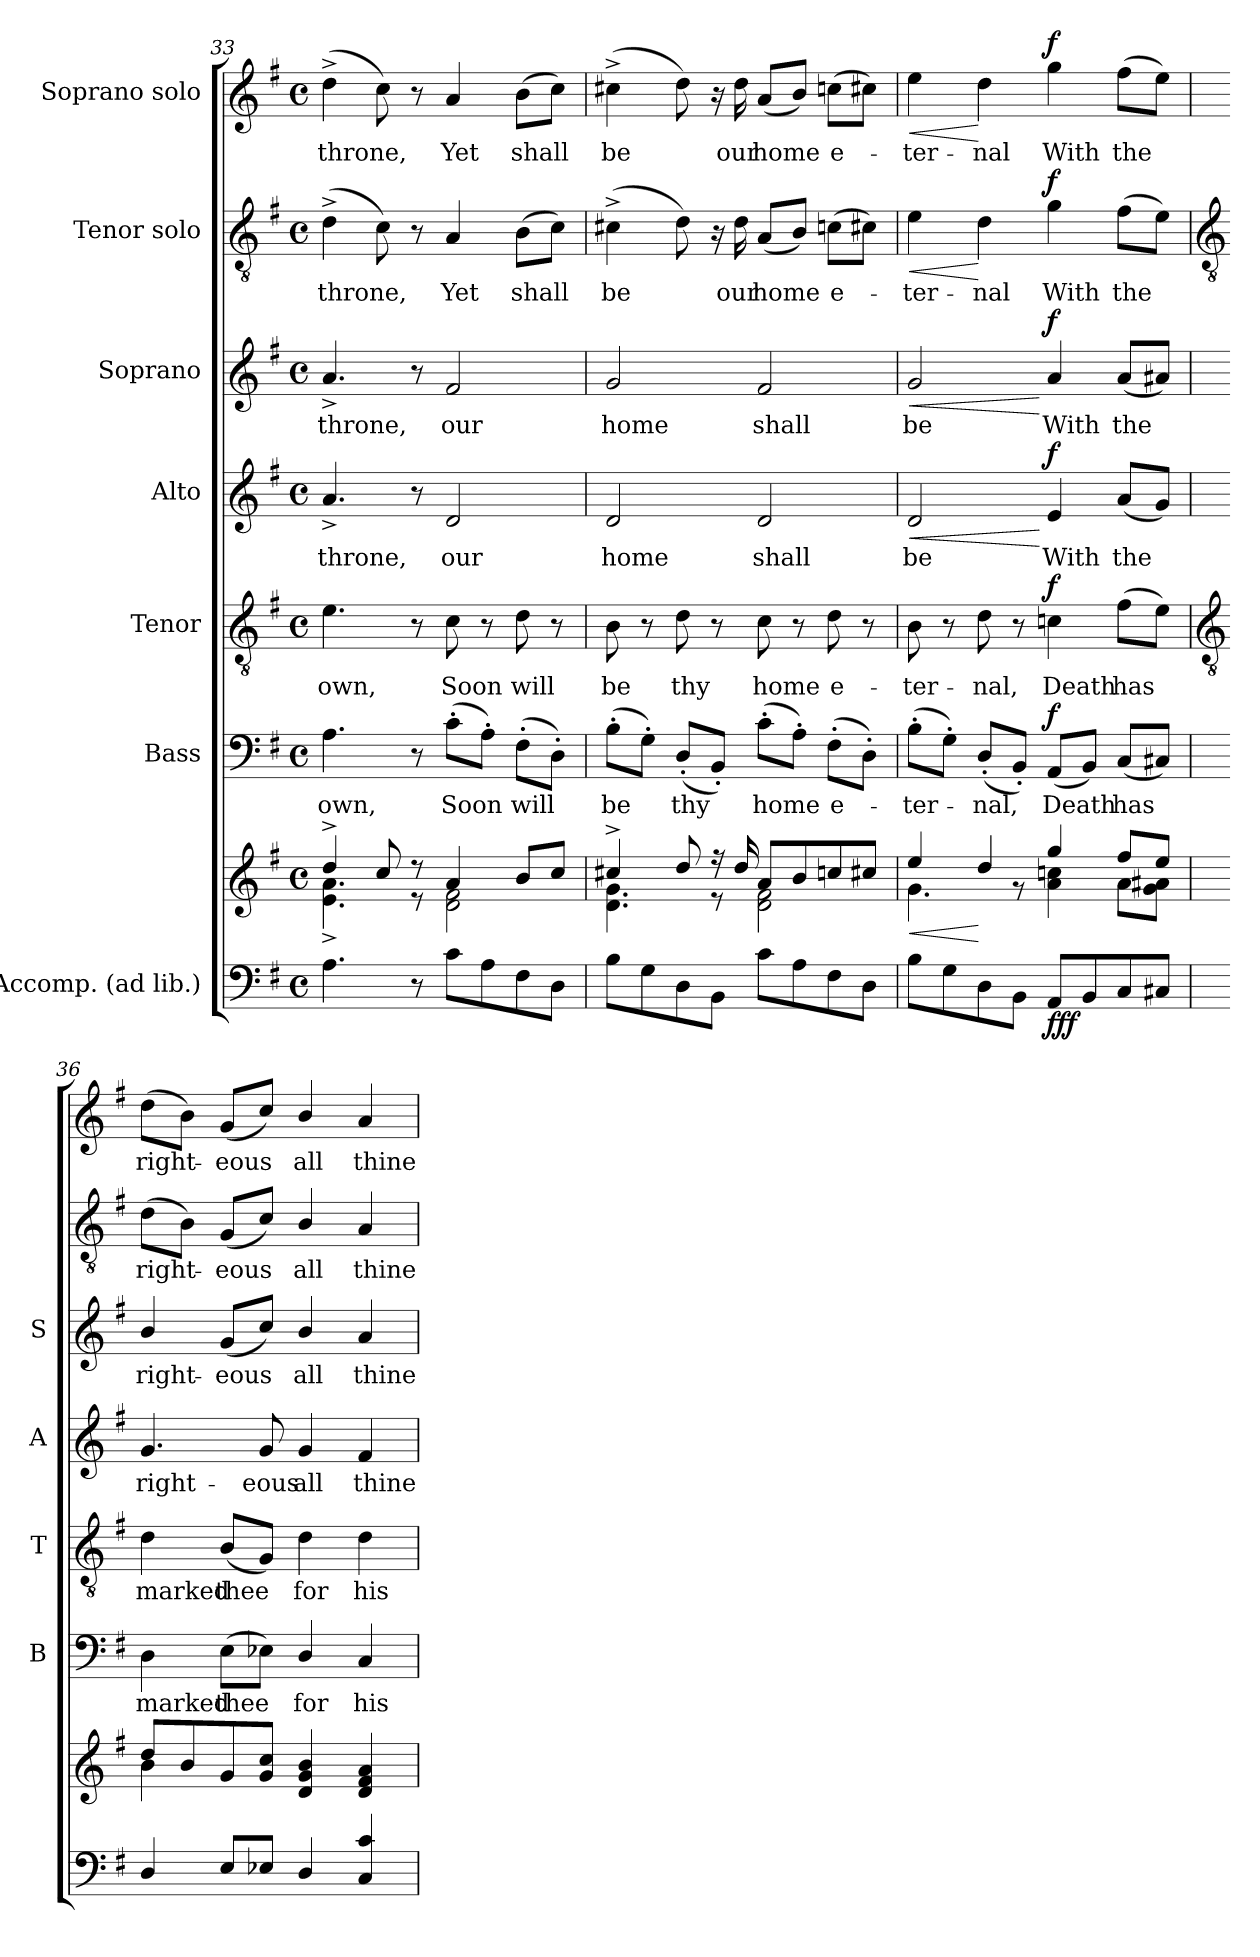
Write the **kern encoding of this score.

**kern	**kern	**dynam	**kern	**text	**dynam	**kern	**text	**dynam	**kern	**text	**dynam	**kern	**text	**dynam	**kern	**text	**dynam	**kern	**text	**dynam
*part7	*part7	*part7	*part6	*part6	*part6	*part5	*part5	*part5	*part4	*part4	*part4	*part3	*part3	*part3	*part2	*part2	*part2	*part1	*part1	*part1
*staff8	*staff7	*staff7/8	*staff6	*staff6	*staff6	*staff5	*staff5	*staff5	*staff4	*staff4	*staff4	*staff3	*staff3	*staff3	*staff2	*staff2	*staff2	*staff1	*staff1	*staff1
*I"Accomp. (ad lib.)	*	*	*I"Bass	*	*	*I"Tenor	*	*	*I"Alto	*	*	*I"Soprano	*	*	*I"Tenor solo	*	*	*I"Soprano solo	*	*
*	*	*	*I'B	*	*	*I'T	*	*	*I'A	*	*	*I'S	*	*	*	*	*	*	*	*
!!LO:LB:g=z
*clefF4	*clefG2	*	*clefF4	*	*	*clefGv2	*	*	*clefG2	*	*	*clefG2	*	*	*clefGv2	*	*	*clefG2	*	*
*k[f#]	*k[f#]	*	*k[f#]	*	*	*k[f#]	*	*	*k[f#]	*	*	*k[f#]	*	*	*k[f#]	*	*	*k[f#]	*	*
*G:	*G:	*	*G:	*	*	*G:	*	*	*G:	*	*	*G:	*	*	*G:	*	*	*G:	*	*
*M4/4	*M4/4	*	*M4/4	*	*	*M4/4	*	*	*M4/4	*	*	*M4/4	*	*	*M4/4	*	*	*M4/4	*	*
*met(c)	*met(c)	*	*met(c)	*	*	*met(c)	*	*	*met(c)	*	*	*met(c)	*	*	*met(c)	*	*	*met(c)	*	*
=33	=33	=33	=33	=33	=33	=33	=33	=33	=33	=33	=33	=33	=33	=33	=33	=33	=33	=33	=33	=33
*	*^	*	*	*	*	*	*	*	*	*	*	*	*	*	*	*	*	*	*	*
!	!	!	!	!	!LO:LY:b	!	!	!LO:LY:b	!	!	!LO:LY:b	!	!	!LO:LY:b	!	!	!LO:LY:b	!	!	!LO:LY:b	!
4.A	4dd^/	4.e\^ 4.a\^	.	4.A	own,	.	4.e	own,	.	4.a^	throne,	.	4.a^	throne,	.	(>4d^	throne,	.	(>4dd^	throne,	.
.	8cc/	.	.	.	.	.	.	.	.	.	.	.	.	.	.	8c)	.	.	8cc)	.	.
8r	8r	8r	.	8r	.	.	8r	.	.	8r	.	.	8r	.	.	8r	.	.	8r	.	.
!	!	!	!	!	!LO:LY:b	!	!	!LO:LY:b	!	!	!LO:LY:b	!	!	!LO:LY:b	!	!	!LO:LY:b	!	!	!LO:LY:b	!
8cL	4a/	2d\ 2f#\	.	(>8c'L	Soon	.	8c	Soon	.	2d	our	.	2f#	our	.	4A	Yet	.	4a	Yet	.
8A	.	.	.	8A'J)	.	.	8r	.	.	.	.	.	.	.	.	.	.	.	.	.	.
!	!	!	!	!	!LO:LY:b	!	!	!LO:LY:b	!	!	!	!	!	!	!	!	!LO:LY:b	!	!	!LO:LY:b	!
8F#	8b/L	.	.	(>8F#'L	will	.	8d	will	.	.	.	.	.	.	.	(>8BL	shall	.	(>8bL	shall	.
8DJ	8cc/J	.	.	8D'J)	.	.	8r	.	.	.	.	.	.	.	.	8cJ)	.	.	8ccJ)	.	.
=34	=34	=34	=34	=34	=34	=34	=34	=34	=34	=34	=34	=34	=34	=34	=34	=34	=34	=34	=34	=34	=34
!	!	!	!	!	!LO:LY:b	!	!	!LO:LY:b	!	!	!LO:LY:b	!	!	!LO:LY:b	!	!	!LO:LY:b	!	!	!LO:LY:b	!
8BL	4cc#X^/	4.d\ 4.g\	.	(>8B'L	be	.	8B	be	.	2d	home	.	2g	home	.	(>4c#X^	be	.	(>4cc#X^	be	.
8G	.	.	.	8G'J)	.	.	8r	.	.	.	.	.	.	.	.	.	.	.	.	.	.
!	!	!	!	!	!LO:LY:b	!	!	!LO:LY:b	!	!	!	!	!	!	!	!	!	!	!	!	!
8D	8dd/	.	.	(<8D'L	thy	.	8d	thy	.	.	.	.	.	.	.	8d)	.	.	8dd)	.	.
8BBJ	16r	8r	.	8BB'J)	.	.	8r	.	.	.	.	.	.	.	.	16r	.	.	16r	.	.
!	!	!	!	!	!	!	!	!	!	!	!	!	!	!	!	!	!LO:LY:b	!	!	!LO:LY:b	!
.	16dd/	.	.	.	.	.	.	.	.	.	.	.	.	.	.	16d	our	.	16dd	our	.
!	!	!	!	!	!LO:LY:b	!	!	!LO:LY:b	!	!	!LO:LY:b	!	!	!LO:LY:b	!	!	!LO:LY:b	!	!	!LO:LY:b	!
8cL	8a/L	2d\ 2f#\	.	(>8c'L	home	.	8c	home	.	2d	shall	.	2f#	shall	.	(<8AL	home	.	(<8aL	home	.
8A	8b/	.	.	8A'J)	.	.	8r	.	.	.	.	.	.	.	.	8BJ)	.	.	8bJ)	.	.
!	!	!	!	!	!LO:LY:b	!	!	!LO:LY:b	!	!	!	!	!	!	!	!	!LO:LY:b	!	!	!LO:LY:b	!
8F#	8ccn/	.	.	(>8F#'L	e-	.	8d	e-	.	.	.	.	.	.	.	(>8cnL	e-	.	(>8ccnL	e-	.
8DJ	8cc#X/J	.	.	8D'J)	.	.	8r	.	.	.	.	.	.	.	.	8c#XJ)	.	.	8cc#XJ)	.	.
=35	=35	=35	=35	=35	=35	=35	=35	=35	=35	=35	=35	=35	=35	=35	=35	=35	=35	=35	=35	=35	=35
!	!	!	!LO:HP:b	!	!LO:LY:b	!	!	!LO:LY:b	!	!	!LO:LY:b	!LO:HP:b	!	!LO:LY:b	!LO:HP:b	!	!LO:LY:b	!LO:HP:b	!	!LO:LY:b	!LO:HP:b
8BL	4ee/	4.g\	<	(>8B'L	ter-	.	8B	-ter-	.	2d	be	<	2g	be	<	4e	ter-	<	4ee	ter-	<
8G	.	.	.	8G'J)	.	.	8r	.	.	.	.	.	.	.	.	.	.	.	.	.	.
!	!	!	!	!	!LO:LY:b	!	!	!LO:LY:b	!	!	!	!	!	!	!	!	!LO:LY:b	!	!	!LO:LY:b	!
8D	4dd/	.	[	(<8D'L	nal,	.	8d	-nal,	.	.	.	.	.	.	.	4d	-nal	[	4dd	-nal	[
8BBJ	.	8r	.	8BB'J)	.	.	8r	.	.	.	.	.	.	.	.	.	.	.	.	.	.
!	!	!	!LO:DY:b=2	!	!LO:LY:b	!	!	!LO:LY:b	!	!	!LO:LY:b	!	!	!LO:LY:b	!	!	!LO:LY:b	!	!	!LO:LY:b	!
!	!	!	!LO:DY:n=1:b	!	!	!	!	!	!	!	!	!	!	!	!	!	!	!	!	!	!
!	!	!	!LO:DY:n=2:b	!	!	!LO:DY:b	!	!	!LO:DY:b	!	!	!LO:DY:n=1:b	!	!	!LO:DY:n=1:b	!	!	!LO:DY:b	!	!	!LO:DY:b
8AAL	4gg/	4a\ 4ccn\	f f f	(<8AAL	Death	f	4cn	Death	f	4e	With	[ f	4a	With	[ f	4g	With	f	4gg	With	f
8BB	.	.	.	8BBJ)	.	.	.	.	.	.	.	.	.	.	.	.	.	.	.	.	.
!	!	!	!	!	!LO:LY:b	!	!	!LO:LY:b	!	!	!LO:LY:b	!	!	!LO:LY:b	!	!	!LO:LY:b	!	!	!LO:LY:b	!
8C	8ff#/L	8a\L	.	(<8CL	has	.	(>8f#L	has	.	(<8aL	the	.	(<8aL	the	.	(>8f#L	the	.	(>8ff#L	the	.
8C#XJ	8ee/J	8g\ 8a#X\J	.	8C#XJ)	.	.	8eJ)	.	.	8gJ)	.	.	8a#XJ)	.	.	8eJ)	.	.	8eeJ)	.	.
!!LO:LB:g=z
=36	=36	=36	=36	=36	=36	=36	=36	=36	=36	=36	=36	=36	=36	=36	=36	=36	=36	=36	=36	=36	=36
*	*	*	*	*	*	*	*clefGv2	*	*	*	*	*	*	*	*	*clefGv2	*	*	*	*	*
*^	*	*	*	*	*	*	*	*	*	*	*	*	*	*	*	*	*	*	*	*	*
!	!	!	!	!	!	!LO:LY:b	!	!	!LO:LY:b	!	!	!LO:LY:b	!	!	!LO:LY:b	!	!	!LO:LY:b	!	!	!LO:LY:b	!
4D	1ryy	8dd/L	4b\	.	4D	marked	.	4d	marked	.	4.g	right-	.	4b/	right-	.	(>8dL	right-	.	(>8ddL	right-	.
.	.	8b/	.	.	.	.	.	.	.	.	.	.	.	.	.	.	8BJ)	.	.	8bJ)	.	.
!	!	!	!	!	!	!LO:LY:b	!	!	!LO:LY:b	!	!	!	!	!	!LO:LY:b	!	!	!LO:LY:b	!	!	!LO:LY:b	!
8EL	.	8g/	2.ryy	.	(>8EL	thee	.	(<8BL	thee	.	.	.	.	(<8gL	-eous	.	(<8GL	eous	.	(<8gL	eous	.
!	!	!	!	!	!	!	!	!	!	!	!	!LO:LY:b	!	!	!	!	!	!	!	!	!	!
8E-XJ	.	8g/ 8cc/J	.	.	8E-XJ)	.	.	8GJ)	.	.	8g	-eous	.	8ccJ)	.	.	8cJ)	.	.	8ccJ)	.	.
!	!	!	!	!	!	!LO:LY:b	!	!	!LO:LY:b	!	!	!LO:LY:b	!	!	!LO:LY:b	!	!	!LO:LY:b	!	!	!LO:LY:b	!
4D/	.	4d/ 4g/ 4b/	.	.	4D/	for	.	4d	for	.	4g	all	.	4b/	all	.	4B/	all	.	4b/	all	.
!	!	!	!	!	!	!LO:LY:b	!	!	!LO:LY:b	!	!	!LO:LY:b	!	!	!LO:LY:b	!	!	!LO:LY:b	!	!	!LO:LY:b	!
4C 4c	.	4d/ 4f#/ 4a/	.	.	4C	his	.	4d	his	.	4f#	thine	.	4a	thine	.	4A	thine	.	4a	thine	.
*v	*v	*	*	*	*	*	*	*	*	*	*	*	*	*	*	*	*	*	*	*	*	*
*	*v	*v	*	*	*	*	*	*	*	*	*	*	*	*	*	*	*	*	*	*	*
=	=	=	=	=	=	=	=	=	=	=	=	=	=	=	=	=	=	=	=	=
*-	*-	*-	*-	*-	*-	*-	*-	*-	*-	*-	*-	*-	*-	*-	*-	*-	*-	*-	*-	*-
